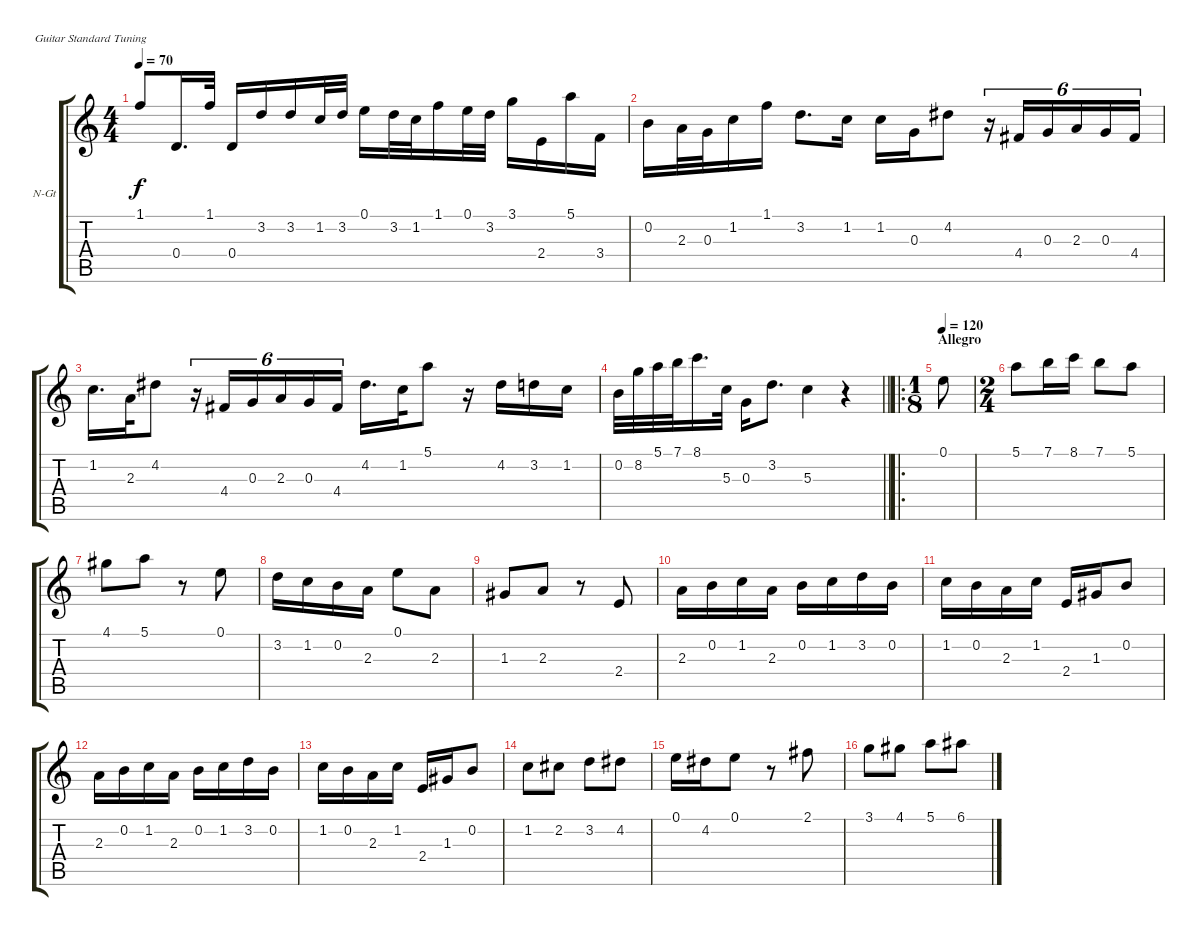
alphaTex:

\bracketExtendMode groupsimilarinstruments
\firstSystemTrackNameOrientation horizontal
\otherSystemsTrackNameOrientation horizontal
\track ("Guitar" "N-Gt") {instrument acousticguitarnylon}
\staff {score tabs}
\tuning (E4 B3 G3 D3 A2 E2)
\ts (4 4)
\tempo 70
\clef g2
\ks c
1.1.8{dy f} 0.4.16{d} 1.1.32 0.4.16 3.2.16 3.2.16 1.2.32 3.2.32 0.1.16 3.2.32 1.2.32 1.1.16 0.1.32 3.2.32 3.1.16 2.4.16 5.1.16 3.4.16 |
0.2.16 2.3.32 0.3.32 1.2.16 1.1.16 3.2.8{d} 1.2.16 1.2.16 0.3.16 4.2.8 r.16{tu (6 4)} 4.4.16{tu (6 4)} 0.3.16{tu (6 4)} 2.3.16{tu (6 4)} 0.3.16{tu (6 4)} 4.4.16{tu (6 4)} |
1.2.16{d} 2.3.32 4.2.8 r.16{tu (6 4)} 4.4.16{tu (6 4)} 0.3.16{tu (6 4)} 2.3.16{tu (6 4)} 0.3.16{tu (6 4)} 4.4.16{tu (6 4)} 4.2.16{d} 1.2.32 5.1.8 r.16 4.2.16 3.2.16 1.2.16 |
\barLineRight lightlight
0.2.32 8.2.32 5.1.32 7.1.32 8.1.16{d} 5.3.32 0.3.16 3.2.8{d} 5.3.4 r.4 |
\ro
\ts (1 8)
\beaming (8 2 2 2 2)
\section ("" "Allegro")
\tempo 120
0.1.8 |
\ts (2 4)
\beaming (8 2 2 2 2)
5.1.8 7.1.16 8.1.16 7.1.8 5.1.8 |
4.1.8 5.1.8 r.8 0.1.8 |
3.2.16 1.2.16 0.2.16 2.3.16 0.1.8 2.3.8 |
1.3.8 2.3.8 r.8 2.4.8 |
2.3.16 0.2.16 1.2.16 2.3.16 0.2.16 1.2.16 3.2.16 0.2.16 |
1.2.16 0.2.16 2.3.16 1.2.16 2.4.16 1.3.16 0.2.8 |
2.3.16 0.2.16 1.2.16 2.3.16 0.2.16 1.2.16 3.2.16 0.2.16 |
1.2.16 0.2.16 2.3.16 1.2.16 2.4.16 1.3.16 0.2.8 |
1.2.8 2.2.8 3.2.8 4.2.8 |
0.1.16 4.2.16 0.1.8 r.8 2.1.8 |
3.1.8 4.1.8 5.1.8 6.1.8
